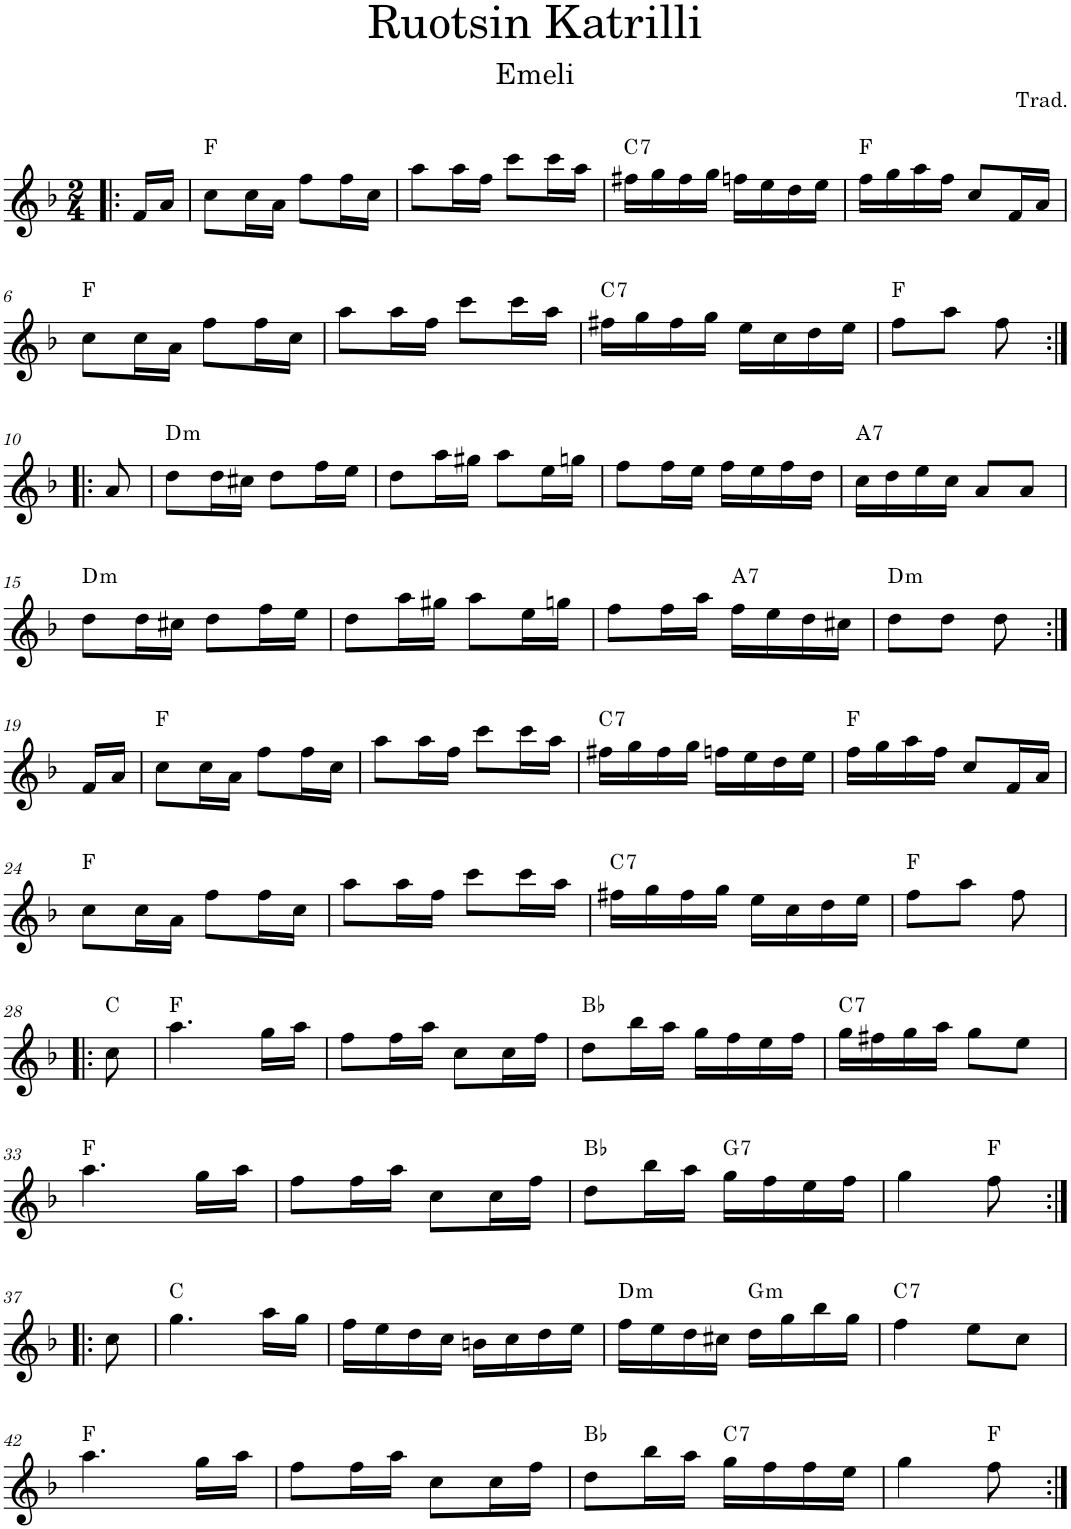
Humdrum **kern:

**kern	**harte
*part1	*part1
*staff1	*
*I"Violin	*
*I'Vln.	*
*clefG2	*
*k[b-]	*
*M2/4	*
=1!|:	=1!|:
16f/LL	.
16a/JJ	.
=2	=2
8cc\L	F:maj
16cc\L	.
16a\JJ	.
8ff\L	.
16ff\L	.
16cc\JJ	.
=3	=3
8aa\L	.
16aa\L	.
16ff\JJ	.
8ccc\L	.
16ccc\L	.
16aa\JJ	.
=4	=4
!	!LO:H:kt=7
16ff#X\LL	C:7
16gg\	.
16ff#\	.
16gg\JJ	.
16ffn\LL	.
16ee\	.
16dd\	.
16ee\JJ	.
=5	=5
16ff\LL	F:maj
16gg\	.
16aa\	.
16ff\JJ	.
8cc/L	.
16f/L	.
16a/JJ	.
!!LO:LB:g=z
=6	=6
8cc\L	F:maj
16cc\L	.
16a\JJ	.
8ff\L	.
16ff\L	.
16cc\JJ	.
=7	=7
8aa\L	.
16aa\L	.
16ff\JJ	.
8ccc\L	.
16ccc\L	.
16aa\JJ	.
=8	=8
!	!LO:H:kt=7
16ff#X\LL	C:7
16gg\	.
16ff#\	.
16gg\JJ	.
16ee\LL	.
16cc\	.
16dd\	.
16ee\JJ	.
=9	=9
8ff\L	F:maj
8aa\J	.
8ff\	.
!!LO:LB:g=z
=10:|!|:	=10:|!|:
8a/	.
=11	=11
!	!LO:H:kt=m
8dd\L	D:min
16dd\L	.
16cc#X\JJ	.
8dd\L	.
16ff\L	.
16ee\JJ	.
=12	=12
8dd\L	.
16aa\L	.
16gg#X\JJ	.
8aa\L	.
16ee\L	.
16ggn\JJ	.
=13	=13
8ff\L	.
16ff\L	.
16ee\JJ	.
16ff\LL	.
16ee\	.
16ff\	.
16dd\JJ	.
=14	=14
!	!LO:H:kt=7
16cc\LL	A:7
16dd\	.
16ee\	.
16cc\JJ	.
8a/L	.
8a/J	.
!!LO:LB:g=z
=15	=15
!	!LO:H:kt=m
8dd\L	D:min
16dd\L	.
16cc#X\JJ	.
8dd\L	.
16ff\L	.
16ee\JJ	.
=16	=16
8dd\L	.
16aa\L	.
16gg#X\JJ	.
8aa\L	.
16ee\L	.
16ggn\JJ	.
=17	=17
8ff\L	.
16ff\L	.
16aa\JJ	.
!	!LO:H:kt=7
16ff\LL	A:7
16ee\	.
16dd\	.
16cc#X\JJ	.
=18	=18
!	!LO:H:kt=m
8dd\L	D:min
8dd\J	.
8dd\	.
!!LO:LB:g=z
=19:|!	=19:|!
16f/LL	.
16a/JJ	.
=20	=20
8cc\L	F:maj
16cc\L	.
16a\JJ	.
8ff\L	.
16ff\L	.
16cc\JJ	.
=21	=21
8aa\L	.
16aa\L	.
16ff\JJ	.
8ccc\L	.
16ccc\L	.
16aa\JJ	.
=22	=22
!	!LO:H:kt=7
16ff#X\LL	C:7
16gg\	.
16ff#\	.
16gg\JJ	.
16ffn\LL	.
16ee\	.
16dd\	.
16ee\JJ	.
=23	=23
16ff\LL	F:maj
16gg\	.
16aa\	.
16ff\JJ	.
8cc/L	.
16f/L	.
16a/JJ	.
!!LO:LB:g=z
=24	=24
8cc\L	F:maj
16cc\L	.
16a\JJ	.
8ff\L	.
16ff\L	.
16cc\JJ	.
=25	=25
8aa\L	.
16aa\L	.
16ff\JJ	.
8ccc\L	.
16ccc\L	.
16aa\JJ	.
=26	=26
!	!LO:H:kt=7
16ff#X\LL	C:7
16gg\	.
16ff#\	.
16gg\JJ	.
16ee\LL	.
16cc\	.
16dd\	.
16ee\JJ	.
=27	=27
8ff\L	F:maj
8aa\J	.
8ff\	.
!!LO:LB:g=z
=28!|:	=28!|:
8cc\	C:maj
=29	=29
4.aa\	F:maj
16gg\LL	.
16aa\JJ	.
=30	=30
8ff\L	.
16ff\L	.
16aa\JJ	.
8cc\L	.
16cc\L	.
16ff\JJ	.
=31	=31
8dd\L	Bb:maj
16bb-\L	.
16aa\JJ	.
16gg\LL	.
16ff\	.
16ee\	.
16ff\JJ	.
=32	=32
!	!LO:H:kt=7
16gg\LL	C:7
16ff#X\	.
16gg\	.
16aa\JJ	.
8gg\L	.
8ee\J	.
!!LO:LB:g=z
=33	=33
4.aa\	F:maj
16gg\LL	.
16aa\JJ	.
=34	=34
8ff\L	.
16ff\L	.
16aa\JJ	.
8cc\L	.
16cc\L	.
16ff\JJ	.
=35	=35
8dd\L	Bb:maj
16bb-\L	.
16aa\JJ	.
!	!LO:H:kt=7
16gg\LL	G:7
16ff\	.
16ee\	.
16ff\JJ	.
=36	=36
4gg\	.
8ff\	F:maj
!!LO:LB:g=z
=37:|!|:	=37:|!|:
8cc\	.
=38	=38
4.gg\	C:maj
16aa\LL	.
16gg\JJ	.
=39	=39
16ff\LL	.
16ee\	.
16dd\	.
16cc\JJ	.
16bn\LL	.
16cc\	.
16dd\	.
16ee\JJ	.
=40	=40
!	!LO:H:kt=m
16ff\LL	D:min
16ee\	.
16dd\	.
16cc#X\JJ	.
!	!LO:H:kt=m
16dd\LL	G:min
16gg\	.
16bb-\	.
16gg\JJ	.
=41	=41
!	!LO:H:kt=7
4ff\	C:7
8ee\L	.
8cc\J	.
!!LO:LB:g=z
=42	=42
4.aa\	F:maj
16gg\LL	.
16aa\JJ	.
=43	=43
8ff\L	.
16ff\L	.
16aa\JJ	.
8cc\L	.
16cc\L	.
16ff\JJ	.
=44	=44
8dd\L	Bb:maj
16bb-\L	.
16aa\JJ	.
!	!LO:H:kt=7
16gg\LL	C:7
16ff\	.
16ff\	.
16ee\JJ	.
=45	=45
4gg\	.
8ff\	F:maj
=:|!	=:|!
*-	*-
